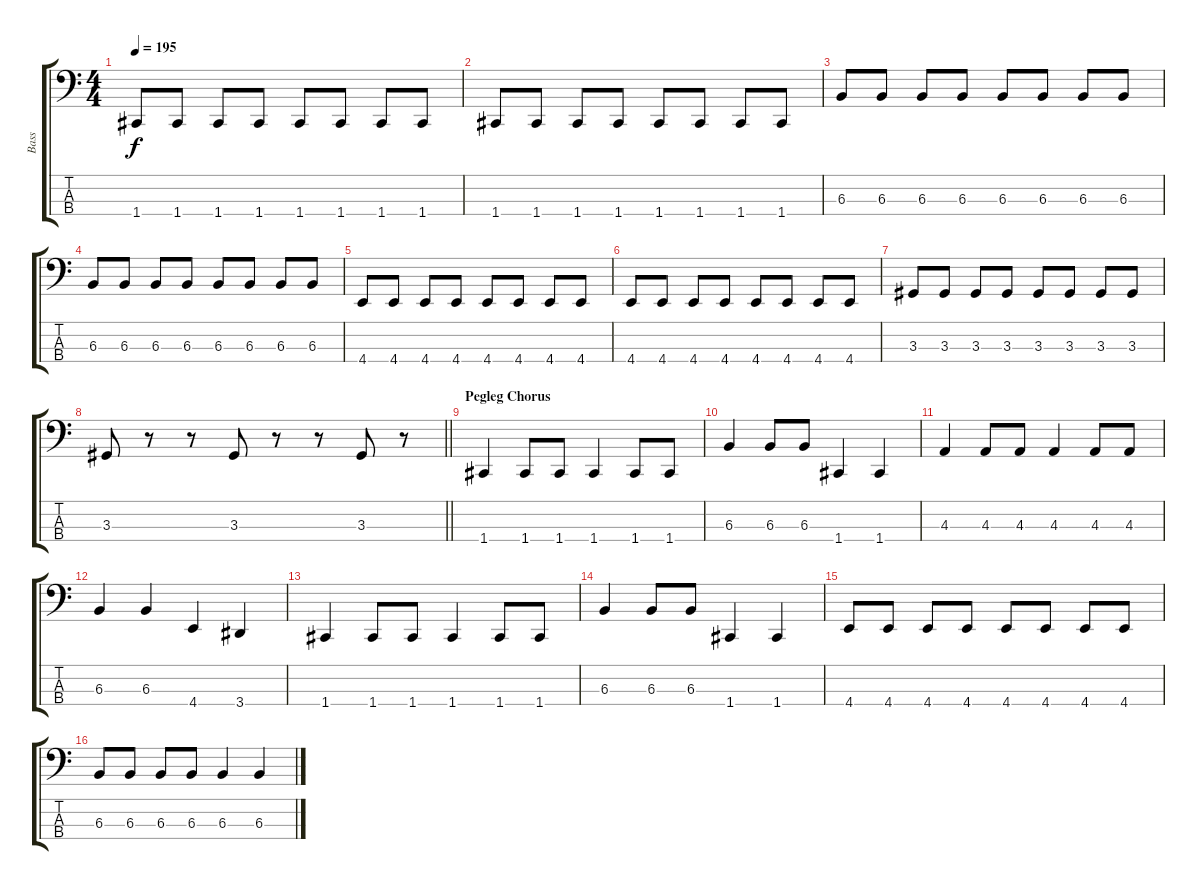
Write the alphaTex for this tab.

\track ("Bass" "Bass") {instrument electricbasspick}
\staff {score tabs}
\tuning (Eb2 Bb1 F1 C1) {hide}
\ts (4 4)
\tempo 195
\clef f4
\ks c
1.4.8{dy f} 1.4.8 1.4.8 1.4.8 1.4.8 1.4.8 1.4.8 1.4.8 |
1.4.8 1.4.8 1.4.8 1.4.8 1.4.8 1.4.8 1.4.8 1.4.8 |
6.3.8 6.3.8 6.3.8 6.3.8 6.3.8 6.3.8 6.3.8 6.3.8 |
6.3.8 6.3.8 6.3.8 6.3.8 6.3.8 6.3.8 6.3.8 6.3.8 |
4.4.8 4.4.8 4.4.8 4.4.8 4.4.8 4.4.8 4.4.8 4.4.8 |
4.4.8 4.4.8 4.4.8 4.4.8 4.4.8 4.4.8 4.4.8 4.4.8 |
3.3.8 3.3.8 3.3.8 3.3.8 3.3.8 3.3.8 3.3.8 3.3.8 |
\barLineRight lightlight
3.3.8 r.8 r.8 3.3.8 r.8 r.8 3.3.8 r.8 |
\section ("" "Pegleg Chorus")
1.4.4 1.4.8 1.4.8 1.4.4 1.4.8 1.4.8 |
6.3.4 6.3.8 6.3.8 1.4.4 1.4.4 |
4.3.4 4.3.8 4.3.8 4.3.4 4.3.8 4.3.8 |
6.3.4 6.3.4 4.4.4 3.4.4 |
1.4.4 1.4.8 1.4.8 1.4.4 1.4.8 1.4.8 |
6.3.4 6.3.8 6.3.8 1.4.4 1.4.4 |
4.4.8 4.4.8 4.4.8 4.4.8 4.4.8 4.4.8 4.4.8 4.4.8 |
6.3.8 6.3.8 6.3.8 6.3.8 6.3.4 6.3.4
